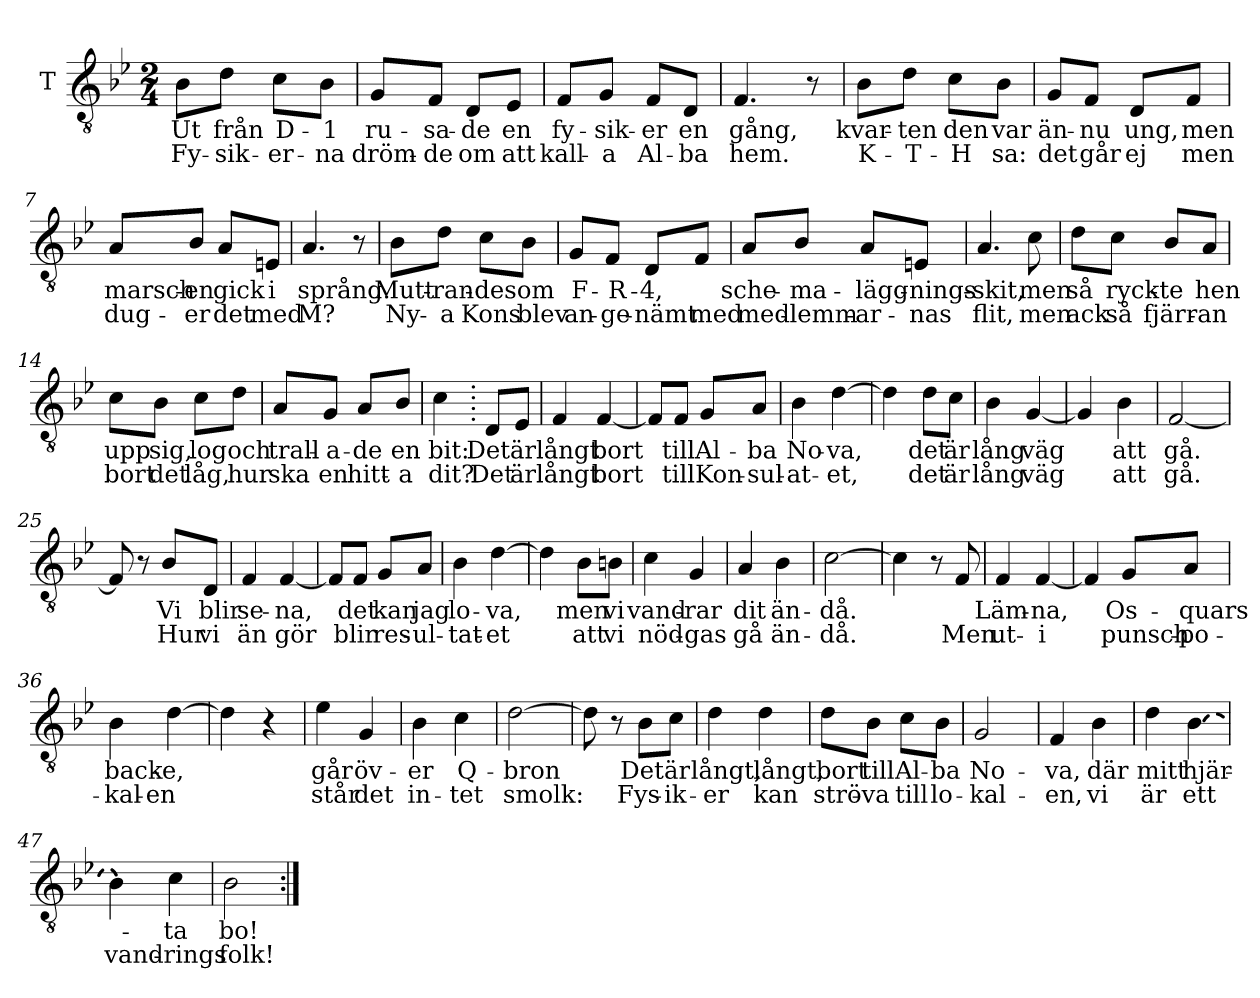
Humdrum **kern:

**kern	**text	**text
*part1	*part1	*part1
*staff1	*staff1	*staff1
*I"T	*	*
*clefGv2	*	*
*k[b-e-]	*	*
*M2/4	*	*
*MM120	*	*
=1	=1	=1
!	!LO:LY:b	!LO:LY:b
8B-\L	Ut	Fy-
!	!LO:LY:b	!LO:LY:b
8d\J	från	-sik-
!	!LO:LY:b	!LO:LY:b
8c\L	D-	-er-
!	!LO:LY:b	!LO:LY:b
8B-\J	-1	-na
=2	=2	=2
!	!LO:LY:b	!LO:LY:b
8G/L	ru-	dröm-
!	!LO:LY:b	!LO:LY:b
8F/J	-sa-	-de
!	!LO:LY:b	!LO:LY:b
8D/L	-de	om
!	!LO:LY:b	!LO:LY:b
8E-/J	en	att
=3	=3	=3
!	!LO:LY:b	!LO:LY:b
8F/L	fy-	kall-
!	!LO:LY:b	!LO:LY:b
8G/J	-sik-	-a
!	!LO:LY:b	!LO:LY:b
8F/L	-er	Al-
!	!LO:LY:b	!LO:LY:b
8D/J	en	-ba
=4	=4	=4
!	!LO:LY:b	!LO:LY:b
4.F/	gång,	hem.
8r	.	.
=5	=5	=5
!	!LO:LY:b	!LO:LY:b
8B-\L	kvar-	K-
!	!LO:LY:b	!LO:LY:b
8d\J	-ten	-T-
!	!LO:LY:b	!LO:LY:b
8c\L	den	-H
!	!LO:LY:b	!LO:LY:b
8B-\J	var	sa:
=6	=6	=6
!	!LO:LY:b	!LO:LY:b
8G/L	än-	det
!	!LO:LY:b	!LO:LY:b
8F/J	-nu	går
!	!LO:LY:b	!LO:LY:b
8D/L	ung,	ej
!	!LO:LY:b	!LO:LY:b
8F/J	men	men
=7	=7	=7
!	!LO:LY:b	!LO:LY:b
8A/L	marsch-	dug-
!	!LO:LY:b	!LO:LY:b
8B-/J	-en	-er
!	!LO:LY:b	!LO:LY:b
8A/L	gick	det
!	!LO:LY:b	!LO:LY:b
8En/J	i	med
=8	=8	=8
!	!LO:LY:b	!LO:LY:b
4.A/	språng.	M?
8r	.	.
=9	=9	=9
!	!LO:LY:b	!LO:LY:b
8B-\L	Mutt-	Ny-
!	!LO:LY:b	!LO:LY:b
8d\J	-ran-	-a
!	!LO:LY:b	!LO:LY:b
8c\L	-des	Kons
!	!LO:LY:b	!LO:LY:b
8B-\J	om	blev
=10	=10	=10
!	!LO:LY:b	!LO:LY:b
8G/L	F-	an-
!	!LO:LY:b	!LO:LY:b
8F/J	-R-	-ge-
!	!LO:LY:b	!LO:LY:b
8D/L	-4,	-nämt
!	!	!LO:LY:b
8F/J	.	med
=11	=11	=11
!	!LO:LY:b	!LO:LY:b
8A/L	sche-	med-
!	!LO:LY:b	!LO:LY:b
8B-/J	-ma-	-lemm-
!	!LO:LY:b	!LO:LY:b
8A/L	-lägg-	-ar-
!	!LO:LY:b	!LO:LY:b
8En/J	-nings-	-nas
!!LO:LB:g=z
=12	=12	=12
!	!LO:LY:b	!LO:LY:b
4.A/	-skit,	flit,
!	!LO:LY:b	!LO:LY:b
8c\	men	men
=13	=13	=13
!	!LO:LY:b	!LO:LY:b
8d\L	så	ack
!	!LO:LY:b	!LO:LY:b
8c\J	ryck-	så
!	!LO:LY:b	!LO:LY:b
8B-/L	-te	fjärr-
!	!LO:LY:b	!LO:LY:b
8A/J	hen	-an
=14	=14	=14
!	!LO:LY:b	!LO:LY:b
8c\L	upp	bort
!	!LO:LY:b	!LO:LY:b
8B-\J	sig,	det
!	!LO:LY:b	!LO:LY:b
8c\L	log	låg,
!	!LO:LY:b	!LO:LY:b
8d\J	och	hur
=15	=15	=15
!	!LO:LY:b	!LO:LY:b
8A/L	trall-	ska
!	!LO:LY:b	!LO:LY:b
8G/J	-a-	en
!	!LO:LY:b	!LO:LY:b
8A/L	-de	hitt-
!	!LO:LY:b	!LO:LY:b
8B-/J	en	-a
=16	=16	=16
!	!LO:LY:b	!LO:LY:b
4c\	bit:	dit?
=17.	=17.	=17.
!	!LO:LY:b	!LO:LY:b
8D/L	Det	Det
!	!LO:LY:b	!LO:LY:b
8E-/J	är	är
=18	=18	=18
!	!LO:LY:b	!LO:LY:b
4F/	långt	långt
!	!LO:LY:b	!LO:LY:b
[4F/	bort	bort
=19	=19	=19
8F/L]	.	.
!	!LO:LY:b	!LO:LY:b
8F/J	till	till
!	!LO:LY:b	!LO:LY:b
8G/L	Al-	Kon-
!	!LO:LY:b	!LO:LY:b
8A/J	-ba	-sul-
=20	=20	=20
!	!LO:LY:b	!LO:LY:b
4B-\	No-	at-
!	!LO:LY:b	!LO:LY:b
[4d\	-va,	-et,
=21	=21	=21
4d\]	.	.
!	!LO:LY:b	!LO:LY:b
8d\L	det	det
!	!LO:LY:b	!LO:LY:b
8c\J	är	är
=22	=22	=22
!	!LO:LY:b	!LO:LY:b
4B-\	lång	lång
!	!LO:LY:b	!LO:LY:b
[4G/	väg	väg
=23	=23	=23
4G/]	.	.
!	!LO:LY:b	!LO:LY:b
4B-\	att	att
=24	=24	=24
!	!LO:LY:b	!LO:LY:b
[2F/	gå.	gå.
=25	=25	=25
8F/]	.	.
8r	.	.
!	!LO:LY:b	!LO:LY:b
8B-/L	Vi	Hur
!	!LO:LY:b	!LO:LY:b
8D/J	blir	vi
=26	=26	=26
!	!LO:LY:b	!LO:LY:b
4F/	se-	än
!	!LO:LY:b	!LO:LY:b
[4F/	-na,	gör
=27	=27	=27
8F/L]	.	.
!	!LO:LY:b	!LO:LY:b
8F/J	det	blir
!	!LO:LY:b	!LO:LY:b
8G/L	kan	res-
!	!LO:LY:b	!LO:LY:b
8A/J	jag	-ul-
=28	=28	=28
!	!LO:LY:b	!LO:LY:b
4B-\	lo-	-tat-
!	!LO:LY:b	!LO:LY:b
[4d\	-va,	-et
!!LO:LB:g=z
=29	=29	=29
4d\]	.	.
!	!LO:LY:b	!LO:LY:b
8B-\L	men	att
!	!LO:LY:b	!LO:LY:b
8Bn\J	vi	vi
=30	=30	=30
!	!LO:LY:b	!LO:LY:b
4c\	vand-	nöd-
!	!LO:LY:b	!LO:LY:b
4G/	-rar	-gas
=31	=31	=31
!	!LO:LY:b	!LO:LY:b
4A/	dit	gå
!	!LO:LY:b	!LO:LY:b
4B-\	än-	än-
=32	=32	=32
!	!LO:LY:b	!LO:LY:b
[2c\	-då.	-då.
=33	=33	=33
4c\]	.	.
8r	.	.
!	!	!LO:LY:b
8F!/	.	Men
=34	=34	=34
!	!LO:LY:b	!LO:LY:b
4F/	Läm-	ut-
!	!LO:LY:b	!LO:LY:b
[4F/	-na,	-i
=35	=35	=35
4F/]	.	.
!	!LO:LY:b	!LO:LY:b
8G/L	Os-	punsch-
!	!LO:LY:b	!LO:LY:b
8A/J	-quars	-po-
=36	=36	=36
!	!LO:LY:b	!LO:LY:b
4B-\	back-	-kal-
!	!LO:LY:b	!LO:LY:b
[4d\	-e,	-en
=37	=37	=37
4d\]	.	.
4r	.	.
=38	=38	=38
!	!LO:LY:b	!LO:LY:b
4e-\	går	står
!	!LO:LY:b	!LO:LY:b
4G/	öv-	det
=39	=39	=39
!	!LO:LY:b	!LO:LY:b
4B-\	-er	in-
!	!LO:LY:b	!LO:LY:b
4c\	Q-	-tet
=40	=40	=40
!	!LO:LY:b	!LO:LY:b
[2d\	-bron	smolk:
=41	=41	=41
8d\]	.	.
8r	.	.
!	!LO:LY:b	!LO:LY:b
8B-\L	Det	Fys-
!	!LO:LY:b	!LO:LY:b
8c\J	är	-ik-
=42	=42	=42
!	!LO:LY:b	!LO:LY:b
4d\	långt,	-er
!	!LO:LY:b	!LO:LY:b
4d\	långt,	kan
=43	=43	=43
!	!LO:LY:b	!LO:LY:b
8d\L	bort	strö-
!	!LO:LY:b	!LO:LY:b
8B-\J	till	-va
!	!LO:LY:b	!LO:LY:b
8c\L	Al-	till
!	!LO:LY:b	!LO:LY:b
8B-\J	-ba	lo-
=44	=44	=44
!	!LO:LY:b	!LO:LY:b
2G/	No-	-kal-
=45	=45	=45
!	!LO:LY:b	!LO:LY:b
4F/	-va,	-en,
!	!LO:LY:b	!LO:LY:b
4B-\	där	vi
=46	=46	=46
!	!LO:LY:b	!LO:LY:b
4d\	mitt	är
!LO:T:dash	!LO:LY:b	!LO:LY:b
[4B-\	hjär-	ett
=47	=47	=47
!	!	!LO:LY:b
4B-\]	.	vand-
!	!LO:LY:b	!LO:LY:b
4c\	-ta	-rings
!!LO:LB:g=z
=48	=48	=48
!	!LO:LY:b	!LO:LY:b
2B-\	bo!	folk!
=:|!	=:|!	=:|!
*-	*-	*-
